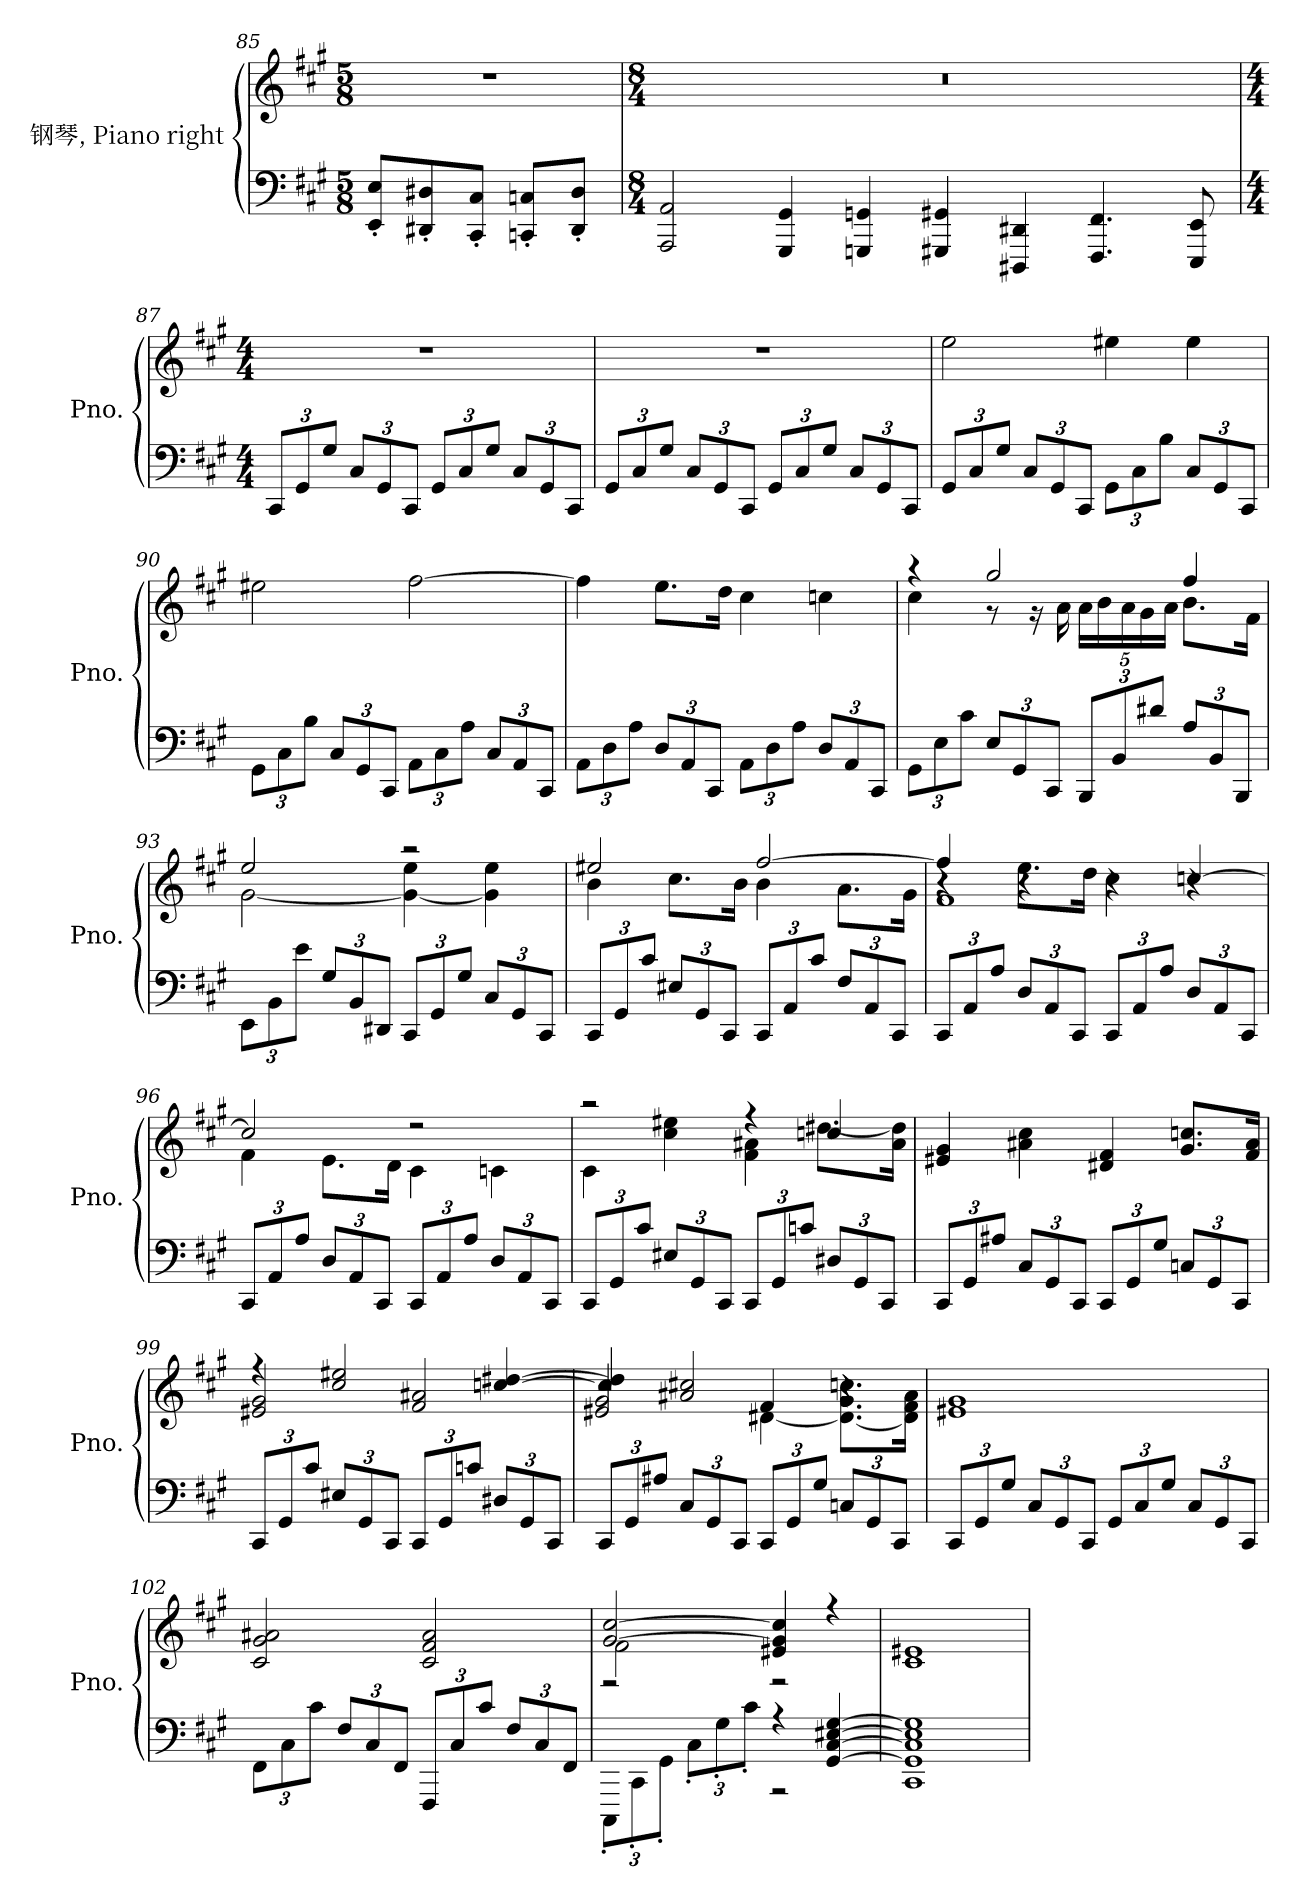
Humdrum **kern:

**kern	**kern
*part1	*part1
*staff2	*staff1
*I"钢琴, Piano right	*
*I'Pno.	*
*clefF4	*clefG2
*k[f#c#g#]	*k[f#c#g#]
*M5/8	*M5/8
*MM179	*MM179
=85	=85
8EE/' 8E/'L	8%5r
8DD#X/' 8D#X/'	.
8CC#/' 8C#/'J	.
8CCn/' 8Cn/'L	.
8DD#/' 8D#/'J	.
!!LO:PB:g=z
=86	=86
*M8/4	*M8/4
*	*MM139
2AAA/ 2AA/	0r
4GGG#/ 4GG#/	.
4GGGn/ 4GGn/	.
4GGG#X/ 4GG#X/	.
4DDD#X/ 4DD#X/	.
4.FFF#/ 4.FF#/	.
8EEE/ 8EE/	.
=87	=87
*M4/4	*M4/4
*Xbrackettup	*
*	*MM54
12CC#/L	1r
12GG#/	.
12G#/J	.
12C#/L	.
12GG#/	.
12CC#/J	.
12GG#/L	.
12C#/	.
12G#/J	.
12C#/L	.
12GG#/	.
12CC#/J	.
=88	=88
12GG#/L	1r
12C#/	.
12G#/J	.
12C#/L	.
12GG#/	.
12CC#/J	.
12GG#/L	.
12C#/	.
12G#/J	.
12C#/L	.
12GG#/	.
12CC#/J	.
!!LO:LB:g=z
=89	=89
12GG#/L	2ee\
12C#/	.
12G#/J	.
12C#/L	.
12GG#/	.
12CC#/J	.
12GG#\L	4ee#X\
12C#\	.
12B\J	.
12C#/L	4ee#\
12GG#/	.
12CC#/J	.
=90	=90
*	*MM61
12GG#\L	2ee#X\
12C#\	.
12B\J	.
12C#/L	.
12GG#/	.
12CC#/J	.
12AA\L	[2ff#\
12C#\	.
12A\J	.
12C#/L	.
12AA/	.
12CC#/J	.
=91	=91
*	*MM58
12AA\L	4ff#\]
12D\	.
12A\J	.
*	*MM61
12D/L	8.ee\L
12AA/	.
12CC#/J	.
.	16dd\Jk
12AA\L	4cc#\
12D\	.
12A\J	.
*	*MM58
12D/L	4ccn\
12AA/	.
12CC#/J	.
!!LO:LB:g=z
=92	=92
*	*^
12GG#\L	4r	4cc#\
12E\	.	.
12c#\J	.	.
12E/L	2gg#/	8r
12GG#/	.	.
.	.	16r
12CC#/J	.	.
*	*MM55	*
.	.	16a\
*	*	*Xbrackettup
12BBB/L	.	20a\LL
.	.	20b\
12BB/	.	.
.	.	20a\
.	.	20g#\
12d#X/J	.	.
.	.	20a\JJ
12A/L	4ff#/	8.b\L
12BB/	.	.
12BBB/J	.	.
.	.	16f#\Jk
=93	=93	=93
12EE\L	2ee/	[2g#\
12BB\	.	.
12e\J	.	.
12G#/L	.	.
12BB/	.	.
12DD#X/J	.	.
12CC#/L	2r	4g#\_ 4ee\
12GG#/	.	.
12G#/J	.	.
12C#/L	.	4g#\] 4ee\
12GG#/	.	.
12CC#/J	.	.
=94	=94	=94
12CC#/L	2ee#X/	4b\
12GG#/	.	.
12c#/J	.	.
12E#X/L	.	8.cc#\L
12GG#/	.	.
12CC#/J	.	.
*	*MM56	*
.	.	16b\Jk
*	*MM61	*
12CC#/L	[2ff#/	4b\
12AA/	.	.
12c#/J	.	.
12F#/L	.	8.a\L
12AA/	.	.
12CC#/J	.	.
*	*MM58	*
.	.	16g#\Jk
!!LO:LB:g=z
=95	=95	=95
*	*	*^
12CC#/L	4ff#/]	4r	1f#
12AA/	.	.	.
12A/J	.	.	.
*	*MM61	*	*
12D/L	4r	8.ee\L	.
12AA/	.	.	.
12CC#/J	.	.	.
*	*MM56	*	*
.	.	16dd\Jk	.
*	*MM61	*	*
12CC#/L	4r	4cc#\	.
12AA/	.	.	.
12A/J	.	.	.
12D/L	[4ccn/	4r	.
12AA/	.	.	.
12CC#/J	.	.	.
*	*v	*v	*v
=96	=96
*	*MM60
*	*^
12CC#/L	2cc/]	4f#\
12AA/	.	.
12A/J	.	.
*	*MM59	*
12D/L	.	8.e\L
12AA/	.	.
12CC#/J	.	.
*	*MM56	*
.	.	16d\Jk
*	*MM59	*
12CC#/L	2r	4c#\
12AA/	.	.
12A/J	.	.
*	*MM57	*
12D/L	.	4cn\
12AA/	.	.
12CC#/J	.	.
=97	=97	=97
*	*MM51	*
12CC#/L	2r	4c#\
12GG#/	.	.
12c#/J	.	.
*	*MM57	*
12E#X/L	.	4cc#\ 4ee#X\
12GG#/	.	.
12CC#/J	.	.
12CC#/L	4r	4f#\ 4a#X\
12GG#/	.	.
12cn/J	.	.
*	*MM59	*
12D#X/L	4ccn/	[8.dd#X\L
12GG#/	.	.
12CC#/J	.	.
*	*MM53	*
.	.	16a#\ 16dd#\]Jk
*	*v	*v
!!LO:LB:g=z
=98	=98
*	*MM56
12CC#/L	4e#X/ 4g#/
12GG#/	.
12A#X/J	.
12C#/L	4a#X\ 4cc#\
12GG#/	.
12CC#/J	.
12CC#/L	4d#X/ 4f#/
12GG#/	.
12G#/J	.
*	*MM60
12Cn/L	8.g#/ 8.ccn/L
12GG#/	.
12CC#/J	.
*	*MM46
.	16f#/ 16a#/Jk
=99	=99
*	*MM54
*	*^
12CC#/L	4r	2e#X/ 2g#/
12GG#/	.	.
12c#/J	.	.
*	*MM49	*
12E#X/L	2cc#/ 2ee#X/	.
12GG#/	.	.
12CC#/J	.	.
12CC#/L	.	2f#/ 2a#X/
12GG#/	.	.
12cn/J	.	.
*	*MM54	*
12D#X/L	[4ccn/ [4dd#X/	.
12GG#/	.	.
12CC#/J	.	.
*	*v	*v
!!LO:LB:g=z
=100	=100
*	*MM50
*	*^
*	*	*^
12CC#/L	4cc/] 4dd#/]	2r	2e#X/ 2g#/
12GG#/	.	.	.
12A#X/J	.	.	.
*	*MM53	*	*
12C#/L	2a#X/ 2cc#X/	.	.
12GG#/	.	.	.
12CC#/J	.	.	.
12CC#/L	.	[4d#X\	4f#/
12GG#/	.	.	.
12G#/J	.	.	.
*	*MM51	*	*
12Cn/L	4r	8.d#\_ 8.g#\ 8.ccn\L	4r
12GG#/	.	.	.
12CC#/J	.	.	.
*	*MM42	*	*
.	.	16d#\] 16f#\ 16a#\Jk	.
*	*v	*v	*v
=101	=101
12CC#/L	1e#X 1g#
12GG#/	.
12G#/J	.
12C#/L	.
12GG#/	.
12CC#/J	.
12GG#/L	.
12C#/	.
12G#/J	.
12C#/L	.
12GG#/	.
12CC#/J	.
=102	=102
*	*MM33
12FF#\L	2c#/ 2g#/ 2a#X/
12C#\	.
12c#\J	.
12F#/L	.
12C#/	.
12FF#/J	.
*	*MM34
12FFF#/L	2c#/ 2f#/ 2a#/
12C#/	.
12c#/J	.
12F#/L	.
12C#/	.
12FF#/J	.
!!LO:PB:g=z
=103	=103
*	*MM22
*^	*^
2r	12CCC#'\L	[2g#/ [2cc#/	2f#\
.	12CC#'\	.	.
.	12GG#'\J	.	.
.	12C#'\L	.	.
.	12G#'\	.	.
.	12c#'\J	.	.
4r	2r	4e#X/ 4g#/] 4cc#/]	2r
[4GG#/ [4C#/ [4E#X/ [4G#/	.	4r	.
*	*	*v	*v
=104	=104	=104
*	*	*MM21
1GG#] 1C#] 1E#] 1G#]	1CC#	1c# 1e#X
*v	*v	*
=	=
*-	*-
